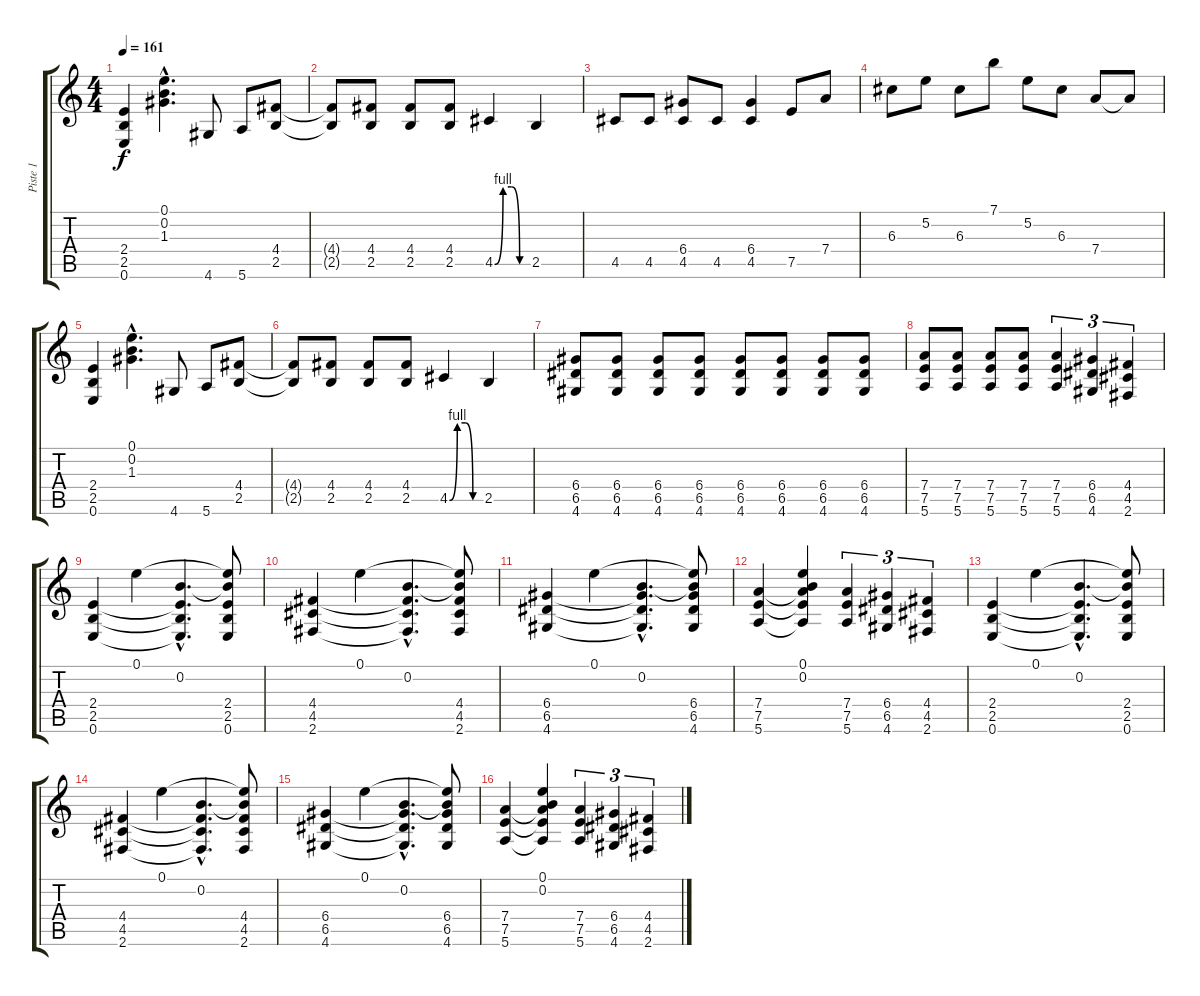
\track ("Piste 1" "Piste 1") {instrument distortionguitar}
\staff {score tabs}
\tuning (E4 B3 G3 D3 A2 E2) {hide}
\ts (4 4)
\tempo 161
\clef g2
\ks c
(2.4 2.5 0.6).4{dy f} (0.1{hac} 0.2{hac} 1.3{hac}).4{d} 4.6.8 5.6.8 (4.4 2.5).8 |
(4.4{t} 2.5{t}).8 (4.4 2.5).8 (4.4 2.5).8 (4.4 2.5).8 4.5{be (custom 0 0 15 4 30 4 45 0 60 0)}.4 2.5.4 |
4.5.8 4.5.8 (6.4 4.5).8 4.5.8 (6.4 4.5).4 7.5.8 7.4.8 |
6.3.8 5.2.8 6.3.8 7.1.8 5.2.8 6.3.8 7.4.8 7.4{t}.8 |
(2.4 2.5 0.6).4 (0.1{hac} 0.2{hac} 1.3{hac}).4{d} 4.6.8 5.6.8 (4.4 2.5).8 |
(4.4{t} 2.5{t}).8 (4.4 2.5).8 (4.4 2.5).8 (4.4 2.5).8 4.5{be (custom 0 0 15 4 30 4 45 0 60 0)}.4 2.5.4 |
(6.4 6.5 4.6).8 (6.4 6.5 4.6).8 (6.4 6.5 4.6).8 (6.4 6.5 4.6).8 (6.4 6.5 4.6).8 (6.4 6.5 4.6).8 (6.4 6.5 4.6).8 (6.4 6.5 4.6).8 |
(7.4 7.5 5.6).8 (7.4 7.5 5.6).8 (7.4 7.5 5.6).8 (7.4 7.5 5.6).8 (7.4 7.5 5.6).4{tu (3 2)} (6.4 6.5 4.6).4{tu (3 2)} (4.4 4.5 2.6).4{tu (3 2)} |
(2.4 2.5 0.6).4 0.1.4 (0.2{hac} 2.4{hac t} 2.5{hac t} 0.6{hac t}).4{d} (0.1{t} 0.2{t} 2.4 2.5 0.6).8 |
(4.4 4.5 2.6).4 0.1.4 (0.2{hac} 4.4{hac t} 4.5{hac t} 2.6{hac t}).4{d} (0.1{t} 0.2{t} 4.4 4.5 2.6).8 |
(6.4 6.5 4.6).4 0.1.4 (0.2{hac} 6.4{hac t} 6.5{hac t} 4.6{hac t}).4{d} (0.1{t} 0.2{t} 6.4 6.5 4.6).8 |
(7.4 7.5 5.6).4 (0.1 0.2 7.4{t} 7.5{t} 5.6{t}).4 (7.4 7.5 5.6).4{tu (3 2)} (6.4 6.5 4.6).4{tu (3 2)} (4.4 4.5 2.6).4{tu (3 2)} |
(2.4 2.5 0.6).4 0.1.4 (0.2{hac} 2.4{hac t} 2.5{hac t} 0.6{hac t}).4{d} (0.1{t} 0.2{t} 2.4 2.5 0.6).8 |
(4.4 4.5 2.6).4 0.1.4 (0.2{hac} 4.4{hac t} 4.5{hac t} 2.6{hac t}).4{d} (0.1{t} 0.2{t} 4.4 4.5 2.6).8 |
(6.4 6.5 4.6).4 0.1.4 (0.2{hac} 6.4{hac t} 6.5{hac t} 4.6{hac t}).4{d} (0.1{t} 0.2{t} 6.4 6.5 4.6).8 |
(7.4 7.5 5.6).4 (0.1 0.2 7.4{t} 7.5{t} 5.6{t}).4 (7.4 7.5 5.6).4{tu (3 2)} (6.4 6.5 4.6).4{tu (3 2)} (4.4 4.5 2.6).4{tu (3 2)}
